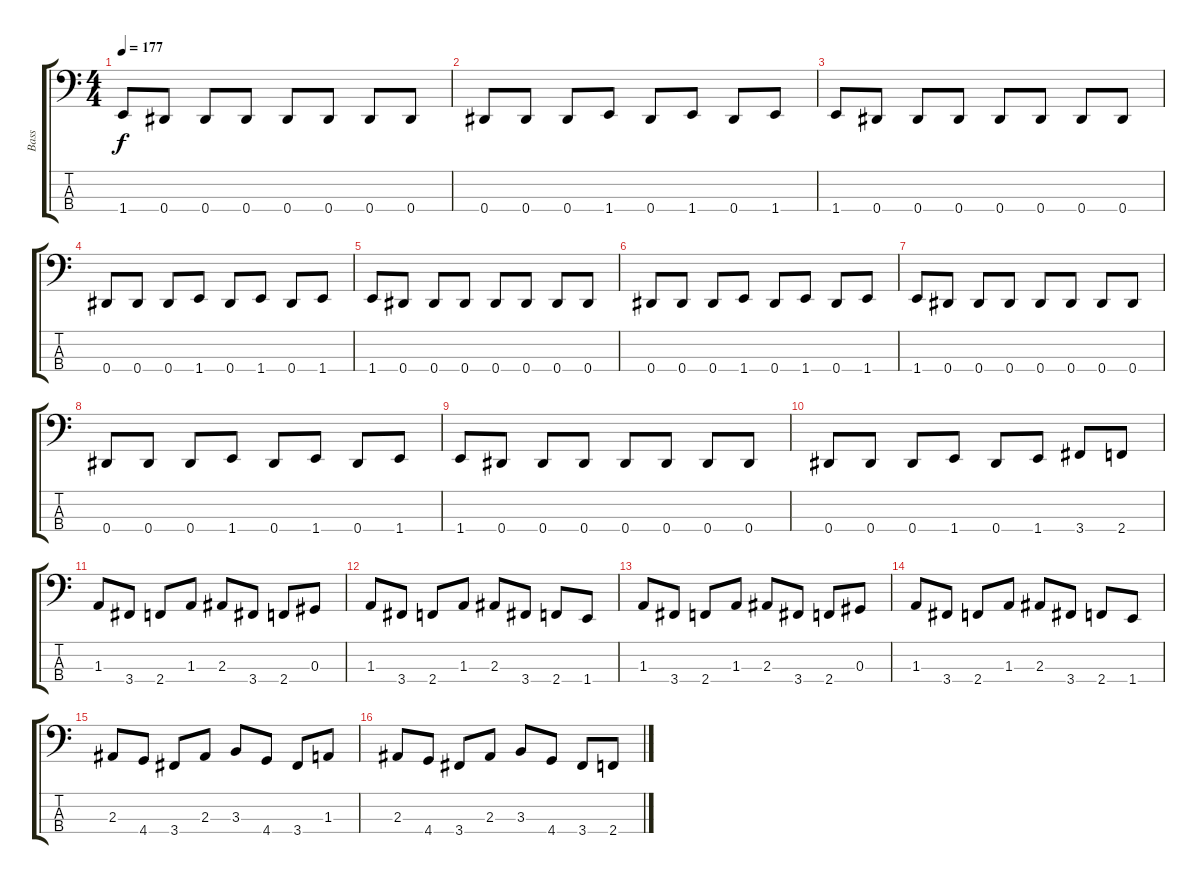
\track ("Bass" "Bass") {instrument electricbasspick}
\staff {score tabs}
\tuning (Gb2 Db2 Ab1 Eb1) {hide}
\ts (4 4)
\tempo 177
\clef f4
\ks c
1.4.8{dy f} 0.4.8 0.4.8 0.4.8 0.4.8 0.4.8 0.4.8 0.4.8 |
0.4.8 0.4.8 0.4.8 1.4.8 0.4.8 1.4.8 0.4.8 1.4.8 |
1.4.8 0.4.8 0.4.8 0.4.8 0.4.8 0.4.8 0.4.8 0.4.8 |
0.4.8 0.4.8 0.4.8 1.4.8 0.4.8 1.4.8 0.4.8 1.4.8 |
1.4.8 0.4.8 0.4.8 0.4.8 0.4.8 0.4.8 0.4.8 0.4.8 |
0.4.8 0.4.8 0.4.8 1.4.8 0.4.8 1.4.8 0.4.8 1.4.8 |
1.4.8 0.4.8 0.4.8 0.4.8 0.4.8 0.4.8 0.4.8 0.4.8 |
0.4.8 0.4.8 0.4.8 1.4.8 0.4.8 1.4.8 0.4.8 1.4.8 |
1.4.8 0.4.8 0.4.8 0.4.8 0.4.8 0.4.8 0.4.8 0.4.8 |
0.4.8 0.4.8 0.4.8 1.4.8 0.4.8 1.4.8 3.4.8 2.4.8 |
1.3.8 3.4.8 2.4.8 1.3.8 2.3.8 3.4.8 2.4.8 0.3.8 |
1.3.8 3.4.8 2.4.8 1.3.8 2.3.8 3.4.8 2.4.8 1.4.8 |
1.3.8 3.4.8 2.4.8 1.3.8 2.3.8 3.4.8 2.4.8 0.3.8 |
1.3.8 3.4.8 2.4.8 1.3.8 2.3.8 3.4.8 2.4.8 1.4.8 |
2.3.8 4.4.8 3.4.8 2.3.8 3.3.8 4.4.8 3.4.8 1.3.8 |
2.3.8 4.4.8 3.4.8 2.3.8 3.3.8 4.4.8 3.4.8 2.4.8
